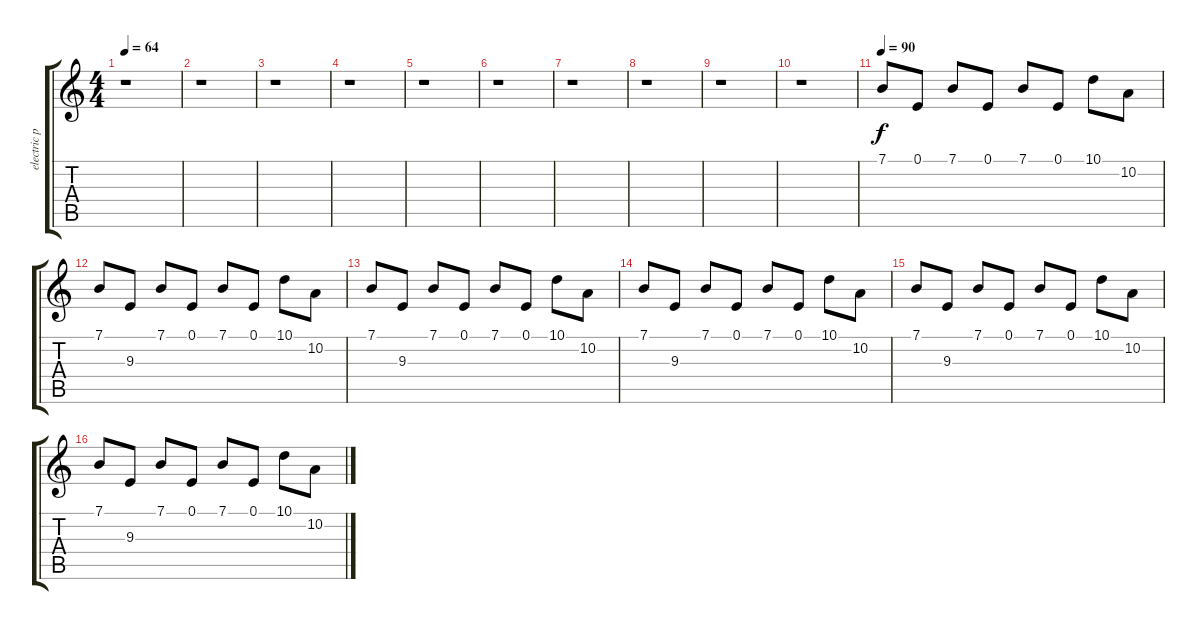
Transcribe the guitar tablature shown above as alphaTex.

\track ("electric piano" "electric p") {instrument electricpiano1}
\staff {score tabs}
\tuning (E4 B3 G3 D3 A2 E2) {hide}
\ts (4 4)
\tempo 64
\clef g2
\ks c
r.1{dy f} |
r.1 |
r.1 |
r.1 |
r.1 |
r.1 |
r.1 |
r.1 |
r.1 |
r.1 |
\tempo 90
7.1.8{volume 16} 0.1.8 7.1.8 0.1.8 7.1.8 0.1.8 10.1.8 10.2.8 |
7.1.8 9.3.8 7.1.8 0.1.8 7.1.8 0.1.8 10.1.8 10.2.8 |
7.1.8 9.3.8 7.1.8 0.1.8 7.1.8 0.1.8 10.1.8 10.2.8 |
7.1.8 9.3.8 7.1.8 0.1.8 7.1.8 0.1.8 10.1.8 10.2.8 |
7.1.8 9.3.8 7.1.8 0.1.8 7.1.8 0.1.8 10.1.8 10.2.8 |
7.1.8 9.3.8 7.1.8 0.1.8 7.1.8 0.1.8 10.1.8 10.2.8
